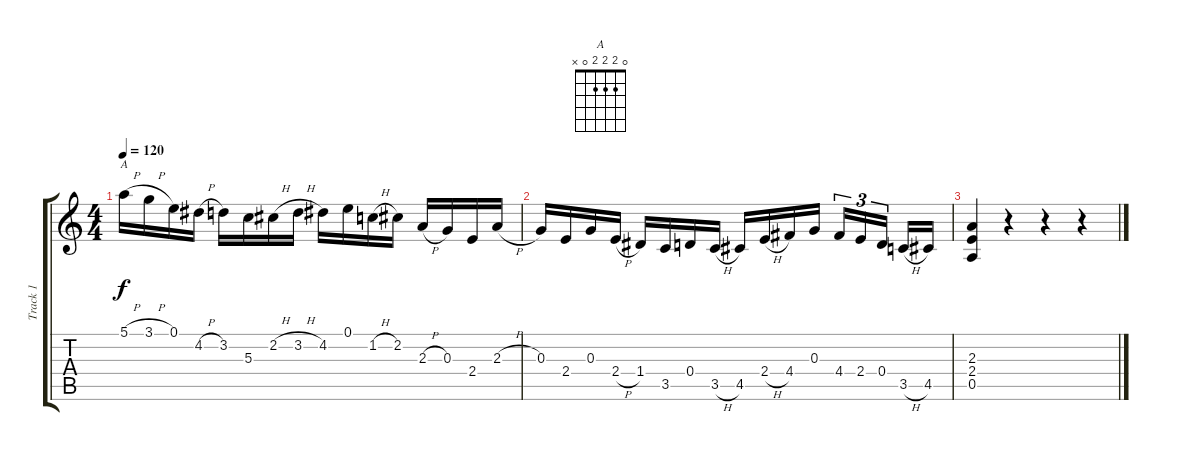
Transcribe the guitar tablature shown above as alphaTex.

\track ("Track 1" "Track 1") {instrument acousticguitarnylon}
\staff {score tabs}
\tuning (E4 B3 G3 D3 A2 E2) {hide}
\chord ("A" 0 2 2 2 0 x)
\ts (4 4)
\tempo 120
\clef g2
\ks c
5.1{h}.16{ch "A" dy f} 3.1{h}.16 0.1.16 4.2{h}.16 3.2.16 5.3.16 2.2{h}.16 3.2{h}.16 4.2.16 0.1.16 1.2{h}.16 2.2.16 2.3{h}.16 0.3.16 2.4.16 2.3{h}.16 |
0.3.16 2.4.16 0.3.16 2.4{h}.16 1.4.16 3.5.16 0.4.16 3.5{h}.16 4.5.16 2.4{h}.16 4.4.16 0.3.16 4.4.16{tu (3 2)} 2.4.16{tu (3 2)} 0.4.16{tu (3 2)} 3.5{h}.16 4.5.16 |
(2.3 2.4 0.5).4 r.4 r.4 r.4
